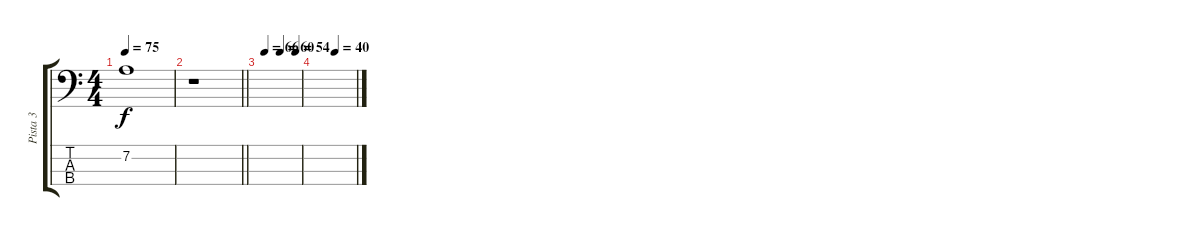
\track ("Pista 3" "Pista 3") {instrument electricbassfinger}
\staff {score tabs}
\tuning (G2 D2 A1 E1) {hide}
\ts (4 4)
\tempo 75
\clef f4
\ks c
7.2{t}.1{dy f} |
\barLineRight lightlight
r.1 |
\tempo (66 0.125)
\tempo (60 0.5)
\tempo (54 0.875)
|
\tempo (40 0.5)
